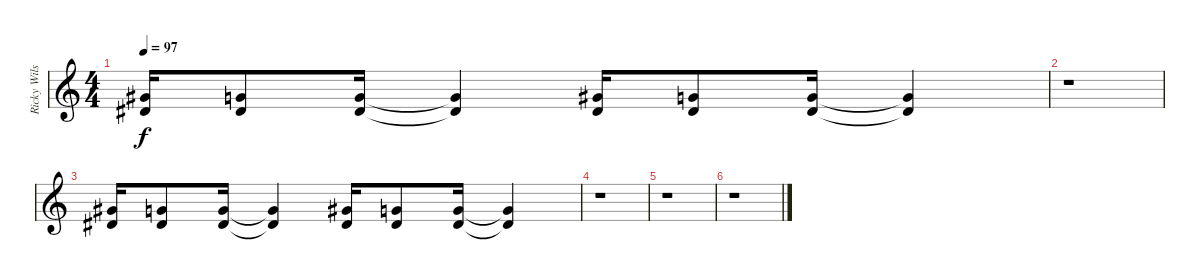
\track ("Ricky Wilson's vocals" "Ricky Wils") {instrument altosax}
\staff {score}
\tuning (E4 B3 G3 D3 A2 E2) {hide}
\ts (4 4)
\tempo 97
\clef g2
\ks c
(9.2 8.3).16{dy f} (8.2 8.3).8 (8.2 8.3).16 (8.2{t} 8.3{t}).4 (9.2 8.3).16 (8.2 8.3).8 (8.2 8.3).16 (8.2{t} 8.3{t}).4 |
r.1 |
(9.2 8.3).16 (8.2 8.3).8 (8.2 8.3).16 (8.2{t} 8.3{t}).4 (9.2 8.3).16 (8.2 8.3).8 (8.2 8.3).16 (8.2{t} 8.3{t}).4 |
r.1 |
r.1 |
r.1
